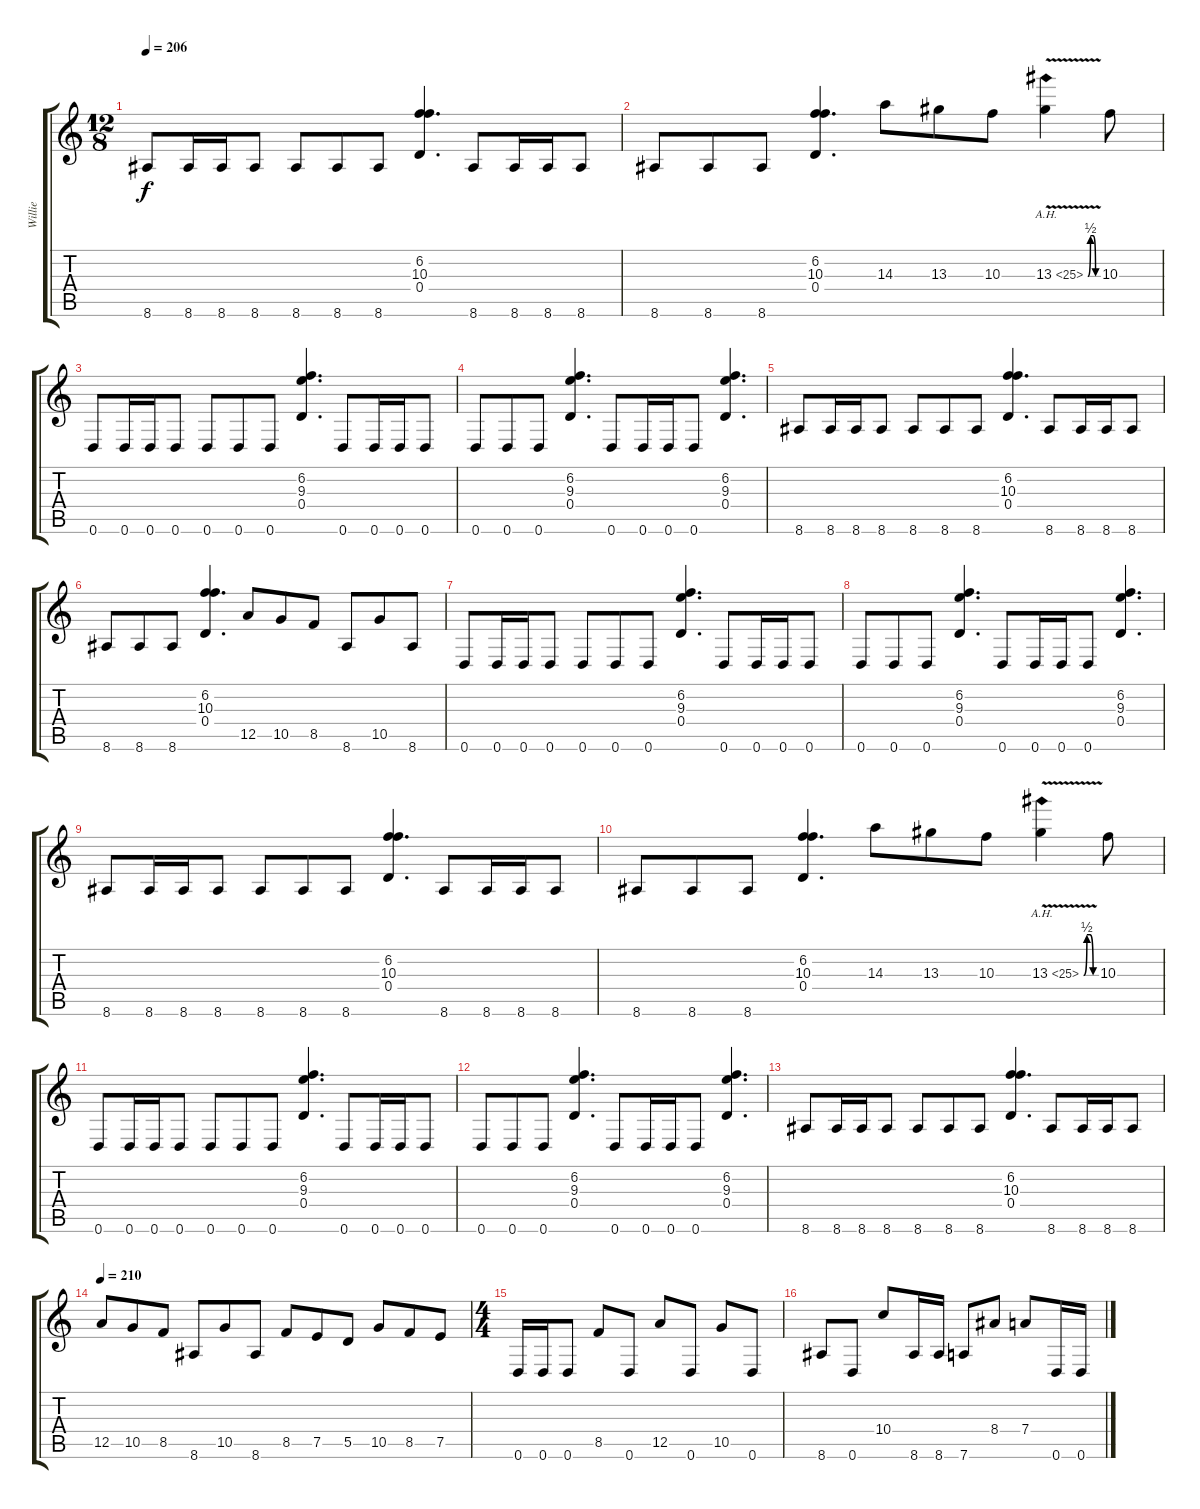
\track ("Willie" "Willie") {instrument distortionguitar}
\staff {score tabs}
\tuning (E4 B3 G3 D3 A2 D2) {hide}
\ts (12 8)
\tempo 206
\clef g2
\ks c
8.6.8{dy f} 8.6.16 8.6.16 8.6.8 8.6.8 8.6.8 8.6.8 (6.2 10.3 0.4).4{d} 8.6.8 8.6.16 8.6.16 8.6.8 |
8.6.8 8.6.8 8.6.8 (6.2 10.3 0.4).4{d} 14.3.8 13.3.8 10.3.8 13.3{be (custom 0 0 15 2 30 2 45 0 60 0) ah 12 v}.4 10.3.8 |
0.6.8 0.6.16 0.6.16 0.6.8 0.6.8 0.6.8 0.6.8 (6.2 9.3 0.4).4{d} 0.6.8 0.6.16 0.6.16 0.6.8 |
0.6.8 0.6.8 0.6.8 (6.2 9.3 0.4).4{d} 0.6.8 0.6.16 0.6.16 0.6.8 (6.2 9.3 0.4).4{d} |
8.6.8 8.6.16 8.6.16 8.6.8 8.6.8 8.6.8 8.6.8 (6.2 10.3 0.4).4{d} 8.6.8 8.6.16 8.6.16 8.6.8 |
8.6.8 8.6.8 8.6.8 (6.2 10.3 0.4).4{d} 12.5.8 10.5.8 8.5.8 8.6.8 10.5.8 8.6.8 |
0.6.8 0.6.16 0.6.16 0.6.8 0.6.8 0.6.8 0.6.8 (6.2 9.3 0.4).4{d} 0.6.8 0.6.16 0.6.16 0.6.8 |
0.6.8 0.6.8 0.6.8 (6.2 9.3 0.4).4{d} 0.6.8 0.6.16 0.6.16 0.6.8 (6.2 9.3 0.4).4{d} |
8.6.8 8.6.16 8.6.16 8.6.8 8.6.8 8.6.8 8.6.8 (6.2 10.3 0.4).4{d} 8.6.8 8.6.16 8.6.16 8.6.8 |
8.6.8 8.6.8 8.6.8 (6.2 10.3 0.4).4{d} 14.3.8 13.3.8 10.3.8 13.3{be (custom 0 0 15 2 30 2 45 0 60 0) ah 12 v}.4 10.3.8 |
0.6.8 0.6.16 0.6.16 0.6.8 0.6.8 0.6.8 0.6.8 (6.2 9.3 0.4).4{d} 0.6.8 0.6.16 0.6.16 0.6.8 |
0.6.8 0.6.8 0.6.8 (6.2 9.3 0.4).4{d} 0.6.8 0.6.16 0.6.16 0.6.8 (6.2 9.3 0.4).4{d} |
8.6.8 8.6.16 8.6.16 8.6.8 8.6.8 8.6.8 8.6.8 (6.2 10.3 0.4).4{d} 8.6.8 8.6.16 8.6.16 8.6.8 |
\tempo 210
12.5.8 10.5.8 8.5.8 8.6.8 10.5.8 8.6.8 8.5.8 7.5.8 5.5.8 10.5.8 8.5.8 7.5.8 |
\ts (4 4)
0.6.16 0.6.16 0.6.8 8.5.8 0.6.8 12.5.8 0.6.8 10.5.8 0.6.8 |
8.6.8 0.6.8 10.4.8 8.6.16 8.6.16 7.6.8 8.4.8 7.4.8 0.6.16 0.6.16
